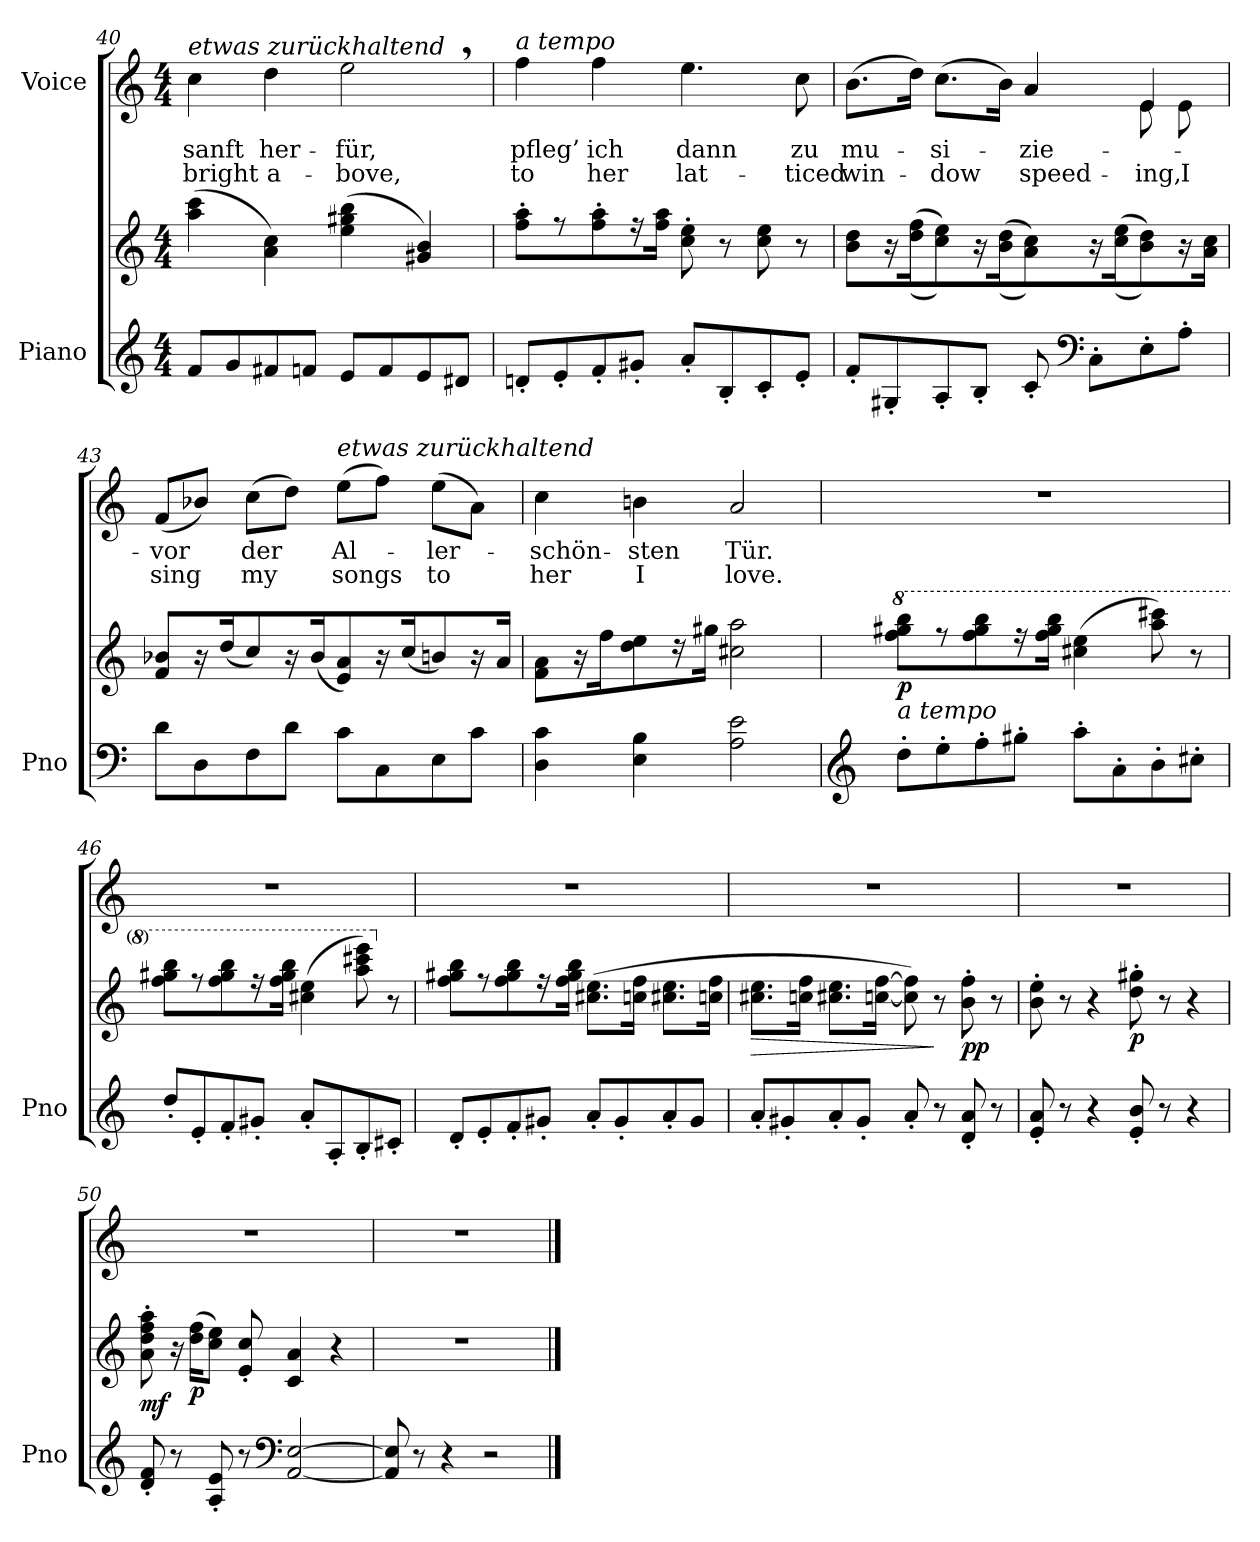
**kern	**kern	**dynam	**kern	**text	**text
*part2	*part2	*part2	*part1	*part1	*part1
*staff3	*staff2	*staff2/3	*staff1	*staff1	*staff1
*I"Piano	*	*	*I"Voice	*	*
*I'Pno	*	*	*	*	*
*clefG2	*clefG2	*	*clefG2	*	*
*k[]	*k[]	*	*k[]	*	*
*M4/4	*M4/4	*	*M4/4	*	*
=40	=40	=40	=40	=40	=40
!	!	!	!LO:TX:a:i:t=etwas zurückhaltend	!	!
!	!	!	!	!LO:LY:b	!LO:LY:b
8f/L	(4aa\ 4ccc\	.	4cc\	sanft	bright
8g/	.	.	.	.	.
!	!	!	!	!LO:LY:b	!LO:LY:b
8f#X/	4a\ 4cc\)	.	4dd\	her-	a-
8fn/J	.	.	.	.	.
!	!	!	!	!LO:LY:b	!LO:LY:b
8e/L	(4ee\ 4gg#X\ 4bb\	.	2ee,\	-für,	-bove,
8f/	.	.	.	.	.
8e/	4g#X/ 4b/)	.	.	.	.
8d#X/J	.	.	.	.	.
=41	=41	=41	=41	=41	=41
!	!	!	!LO:TX:a:i:t=a tempo	!	!
!	!	!	!	!LO:LY:b	!LO:LY:b
8dn'/L	8ff\' 8aa\'	.	4ff\	pfleg’	to
8e'/	8r	.	.	.	.
!	!	!	!	!LO:LY:b	!LO:LY:b
8f'/	8ff\' 8aa\'L	.	4ff\	ich	her
8g#X'/J	16r	.	.	.	.
.	16ff\ 16aa\JJ	.	.	.	.
!	!	!	!	!LO:LY:b	!LO:LY:b
8a'/L	8cc\' 8ee\'	.	4.ee\	dann	lat-
8B'/	8r	.	.	.	.
8c'/	8cc\ 8ee\	.	.	.	.
!	!	!	!	!LO:LY:b	!LO:LY:b
8e'/J	8r	.	8cc\	zu	-ticed
!!LO:LB:g=z
=42	=42	=42	=42	=42	=42
!	!	!	!	!LO:LY:b	!LO:LY:b
*	*	*	*^	*	*
8f'/L	8b\ 8dd\L	.	(>8.b\L	2ryy	mu-	win-
8G#X'/	16r	.	.	.	.	.
.	((<16dd\ 16ff\JJ	.	16dd\Jk)	.	.	.
!	!	!	!	!	!LO:LY:b	!LO:LY:b
8A'/	8cc\ 8ee\L))	.	(>8.cc\L	.	-si-	-dow
8B'/J	16r	.	.	.	.	.
.	((<16b\ 16dd\JJ	.	16b\Jk)	.	.	.
!	!	!	!	!	!LO:LY:b	!LO:LY:b
8c'/	8a\ 8cc\L))	.	4a/	4ryy	-zie-	speed-
*clefF4	*	*	*	*	*	*
8C'\L	16r	.	.	.	.	.
.	((<16cc\ 16ee\JJ	.	.	.	.	.
!	!	!	!	!	!LO:LY:b	!
!	!	!	!	!	!	!LO:LY:b
8E'\	8b\ 8dd\L))	.	4e/	8e!\	.	ing,
!	!	!	!	!	!	!LO:LY:b
8A'\J	16r	.	.	8e!\	.	I
.	16a\ 16cc\JJ	.	.	.	.	.
*	*	*	*v	*v	*	*
=43	=43	=43	=43	=43	=43
!	!	!	!	!LO:LY:b	!LO:LY:b
8d\L	8f/ 8b-X/L	.	(8f/L	vor	sing
8D\	16r	.	8b-X/J)	.	.
.	(16dd/JJ	.	.	.	.
!	!	!	!	!LO:LY:b	!LO:LY:b
8F\	8cc\L)	.	(8cc\L	der	my
8d\J	16r	.	8dd\J)	.	.
.	(16b-\JJ	.	.	.	.
!	!	!	!LO:TX:a:i:t=etwas zurückhaltend	!	!
!	!	!	!	!LO:LY:b	!LO:LY:b
8c\L	8e/ 8a/L)	.	(8ee\L	Al-	songs
8C\	16r	.	8ff\J)	.	.
.	(16cc/JJ	.	.	.	.
!	!	!	!	!LO:LY:b	!LO:LY:b
8E\	8bn/L)	.	(8ee\L	-ler-	to
8c\J	16r	.	8a\J)	.	.
.	16a/JJ	.	.	.	.
=44	=44	=44	=44	=44	=44
!	!	!	!	!LO:LY:b	!LO:LY:b
4D\ 4c\	8f\ 8a\L	.	4cc\	-schön-	her
.	16r	.	.	.	.
.	16ff\JJ	.	.	.	.
!	!	!	!	!LO:LY:b	!LO:LY:b
4E\ 4B\	8dd\ 8ee\L	.	4bn\	-sten	I
.	16r	.	.	.	.
.	16gg#X\JJ	.	.	.	.
!	!	!	!	!LO:LY:b	!LO:LY:b
2A\ 2e\	2cc#X\ 2aa\	.	2a/	Tür.	love.
!!LO:LB:g=z
=45	=45	=45	=45	=45	=45
*clefG2	*	*	*	*	*
*	*8va	*	*	*	*
!	!LO:TX:b:i:t=a tempo	!	!	!	!
!	!	!LO:DY:b	!	!	!
8dd'\L	8fff\ 8ggg#X\ 8bbb\	p	1r	.	.
8ee'\	8r	.	.	.	.
8ff'\	8fff\ 8ggg#\ 8bbb\L	.	.	.	.
8gg#X'\J	16r	.	.	.	.
.	16fff\ 16ggg#\ 16bbb\JJ	.	.	.	.
8aa'\L	(4ccc#X\ 4eee\	.	.	.	.
8a'\	.	.	.	.	.
8b'\	8aaa\ 8cccc#X\)	.	.	.	.
8cc#X'\J	8r	.	.	.	.
=46	=46	=46	=46	=46	=46
8dd'/L	8fff\ 8ggg#X\ 8bbb\	.	1r	.	.
8e'/	8r	.	.	.	.
8f'/	8fff\ 8ggg#\ 8bbb\L	.	.	.	.
8g#X'/J	16r	.	.	.	.
.	16fff\ 16ggg#\ 16bbb\JJ	.	.	.	.
8a'/L	(4ccc#X\ 4eee\	.	.	.	.
8A'/	.	.	.	.	.
8B'/	8aaa\ 8cccc#X\ 8eeee\)	.	.	.	.
*	*X8va	*	*	*	*
8c#X'/J	8r	.	.	.	.
=47	=47	=47	=47	=47	=47
8d'/L	8ff\ 8gg#X\ 8bb\	.	1r	.	.
8e'/	8r	.	.	.	.
8f'/	8ff\ 8gg#\ 8bb\L	.	.	.	.
8g#X'/J	16r	.	.	.	.
.	16ff\ 16gg#\ 16bb\JJ	.	.	.	.
8a'/L	(8.cc#X\ 8.ee\L	.	.	.	.
8g#'/	.	.	.	.	.
.	16ccn\ 16ff\Jk	.	.	.	.
8a'/	8.cc#X\ 8.ee\L	.	.	.	.
8g#/J	.	.	.	.	.
.	16ccn\ 16ff\Jk	.	.	.	.
!!LO:LB:g=z
=48	=48	=48	=48	=48	=48
!	!	!LO:HP:b	!	!	!
8a'/L	8.cc#X\ 8.ee\L	>	1r	.	.
8g#X'/	.	.	.	.	.
.	16ccn\ 16ff\Jk	.	.	.	.
8a'/	8.cc#X\ 8.ee\L	.	.	.	.
8g#'/J	.	.	.	.	.
.	[16ccn\ [16ff\Jk	.	.	.	.
8a'/	8cc\] 8ff\])	.	.	.	.
8r	8r	]	.	.	.
!	!	!LO:DY:b	!	!	!
8d/' 8a/'	8b\' 8ff\'	pp	.	.	.
8r	8r	.	.	.	.
=49	=49	=49	=49	=49	=49
8e/' 8a/'	8b\' 8ee\'	.	1r	.	.
8r	8r	.	.	.	.
4r	4r	.	.	.	.
!	!	!LO:DY:b	!	!	!
8e/' 8b/'	8dd\' 8gg#X\'	p	.	.	.
8r	8r	.	.	.	.
4r	4r	.	.	.	.
=50	=50	=50	=50	=50	=50
!	!	!LO:DY:b	!	!	!
8d/' 8f/'	8a\' 8dd\' 8ff\' 8aa\'	mf	1r	.	.
8r	16r	.	.	.	.
!	!	!LO:DY:b	!	!	!
.	(16dd\ 16ff\KL	p	.	.	.
8A/' 8e/'	8cc\ 8ee\J)	.	.	.	.
8r	8e/' 8cc/'	.	.	.	.
*clefF4	*	*	*	*	*
[2AA/ [2E/	4c/ 4a/	.	.	.	.
.	4r	.	.	.	.
=51	=51	=51	=51	=51	=51
8AA/] 8E/]	1r	.	1r	.	.
8r	.	.	.	.	.
4r	.	.	.	.	.
2r	.	.	.	.	.
==	==	==	==	==	==
*-	*-	*-	*-	*-	*-
